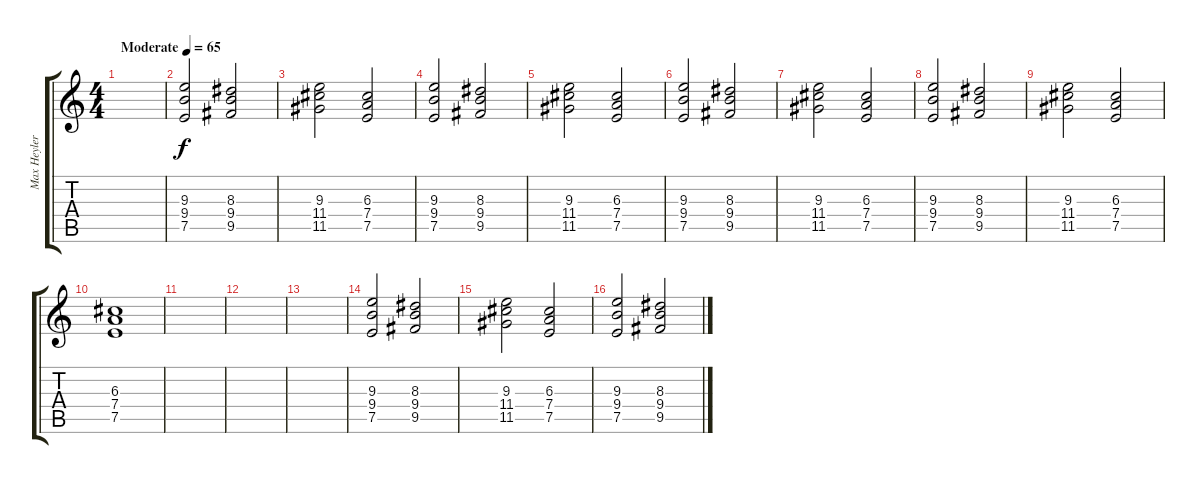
\track ("Max Heyler" "Max Heyler") {instrument electricguitarclean}
\staff {score tabs}
\tuning (E4 B3 G3 D3 A2 E2) {hide}
\ts (4 4)
\tempo (65 "Moderate")
\clef g2
\ks c
|
(9.3 9.4 7.5).2 (8.3 9.4 9.5).2 |
(9.3 11.4 11.5).2 (6.3 7.4 7.5).2 |
(9.3 9.4 7.5).2 (8.3 9.4 9.5).2 |
(9.3 11.4 11.5).2 (6.3 7.4 7.5).2 |
(9.3 9.4 7.5).2 (8.3 9.4 9.5).2 |
(9.3 11.4 11.5).2 (6.3 7.4 7.5).2 |
(9.3 9.4 7.5).2 (8.3 9.4 9.5).2 |
(9.3 11.4 11.5).2 (6.3 7.4 7.5).2 |
(6.3 7.4 7.5).1 |
|
|
|
(9.3 9.4 7.5).2 (8.3 9.4 9.5).2 |
(9.3 11.4 11.5).2 (6.3 7.4 7.5).2 |
(9.3 9.4 7.5).2 (8.3 9.4 9.5).2
